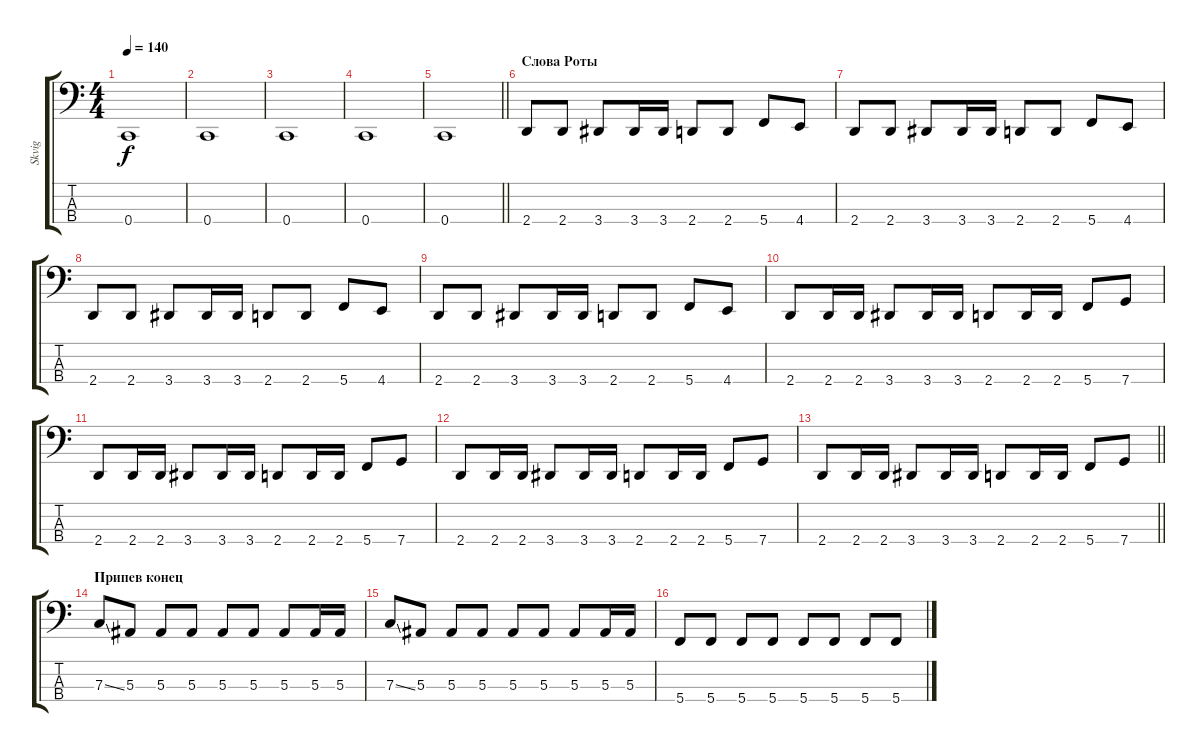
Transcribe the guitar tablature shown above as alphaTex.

\track ("Skvig" "Skvig") {instrument slapbass1}
\staff {score tabs}
\tuning (Eb2 Bb1 F1 C1) {hide}
\ts (4 4)
\tempo 140
\clef f4
\ks c
0.4.1{dy f} |
0.4.1 |
0.4.1 |
0.4.1 |
\barLineRight lightlight
0.4.1 |
\section ("" "Слова Роты")
2.4.8 2.4.8 3.4.8 3.4.16 3.4.16 2.4.8 2.4.8 5.4.8 4.4.8 |
2.4.8 2.4.8 3.4.8 3.4.16 3.4.16 2.4.8 2.4.8 5.4.8 4.4.8 |
2.4.8 2.4.8 3.4.8 3.4.16 3.4.16 2.4.8 2.4.8 5.4.8 4.4.8 |
2.4.8 2.4.8 3.4.8 3.4.16 3.4.16 2.4.8 2.4.8 5.4.8 4.4.8 |
2.4.8 2.4.16 2.4.16 3.4.8 3.4.16 3.4.16 2.4.8 2.4.16 2.4.16 5.4.8 7.4.8 |
2.4.8 2.4.16 2.4.16 3.4.8 3.4.16 3.4.16 2.4.8 2.4.16 2.4.16 5.4.8 7.4.8 |
2.4.8 2.4.16 2.4.16 3.4.8 3.4.16 3.4.16 2.4.8 2.4.16 2.4.16 5.4.8 7.4.8 |
\barLineRight lightlight
2.4.8 2.4.16 2.4.16 3.4.8 3.4.16 3.4.16 2.4.8 2.4.16 2.4.16 5.4.8 7.4.8 |
\section ("" "Припев конец")
7.3{ss}.8 5.3.8 5.3.8 5.3.8 5.3.8 5.3.8 5.3.8 5.3.16 5.3.16 |
7.3{ss}.8 5.3.8 5.3.8 5.3.8 5.3.8 5.3.8 5.3.8 5.3.16 5.3.16 |
5.4.8 5.4.8 5.4.8 5.4.8 5.4.8 5.4.8 5.4.8 5.4.8
